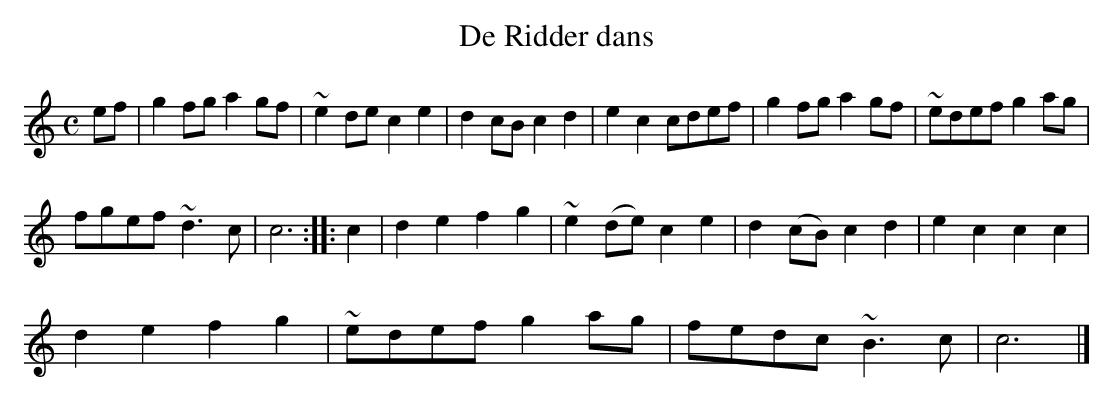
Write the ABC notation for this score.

X:1
T:De Ridder dans
M:C
K:Cmaj
ef|g2fga2gf|~e2dec2e2|d2cBc2d2|e2c2cdef|g2fga2gf|~edefg2ag|
fgef~d3c|c6:||:c2|d2e2f2g2|~e2(de)c2e2|d2(cB)c2d2|e2c2c2c2|
d2e2f2g2|~edefg2ag|fedc~B3c|c6|]
